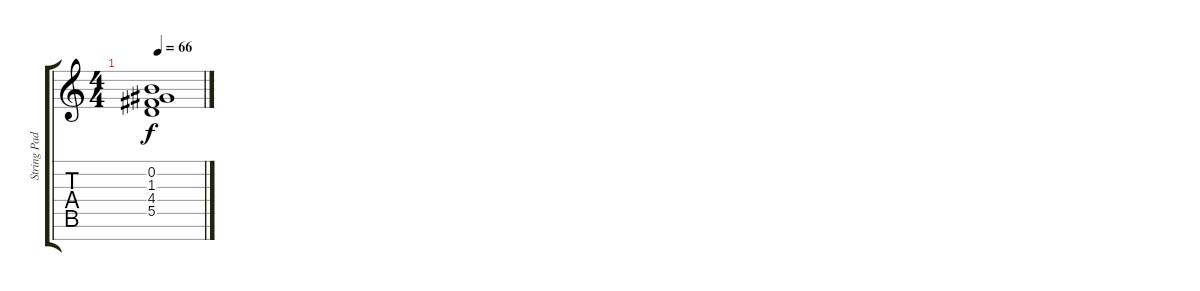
\track ("String Pad" "String Pad") {instrument synthstrings1}
\staff {score tabs}
\tuning (E5 B4 G4 D4 A3 E3 B2) {hide}
\ts (4 4)
\tempo 66
\clef g2
\ks c
(0.2{t} 1.3{t} 4.4{t} 5.5{t}).1{dy f}
